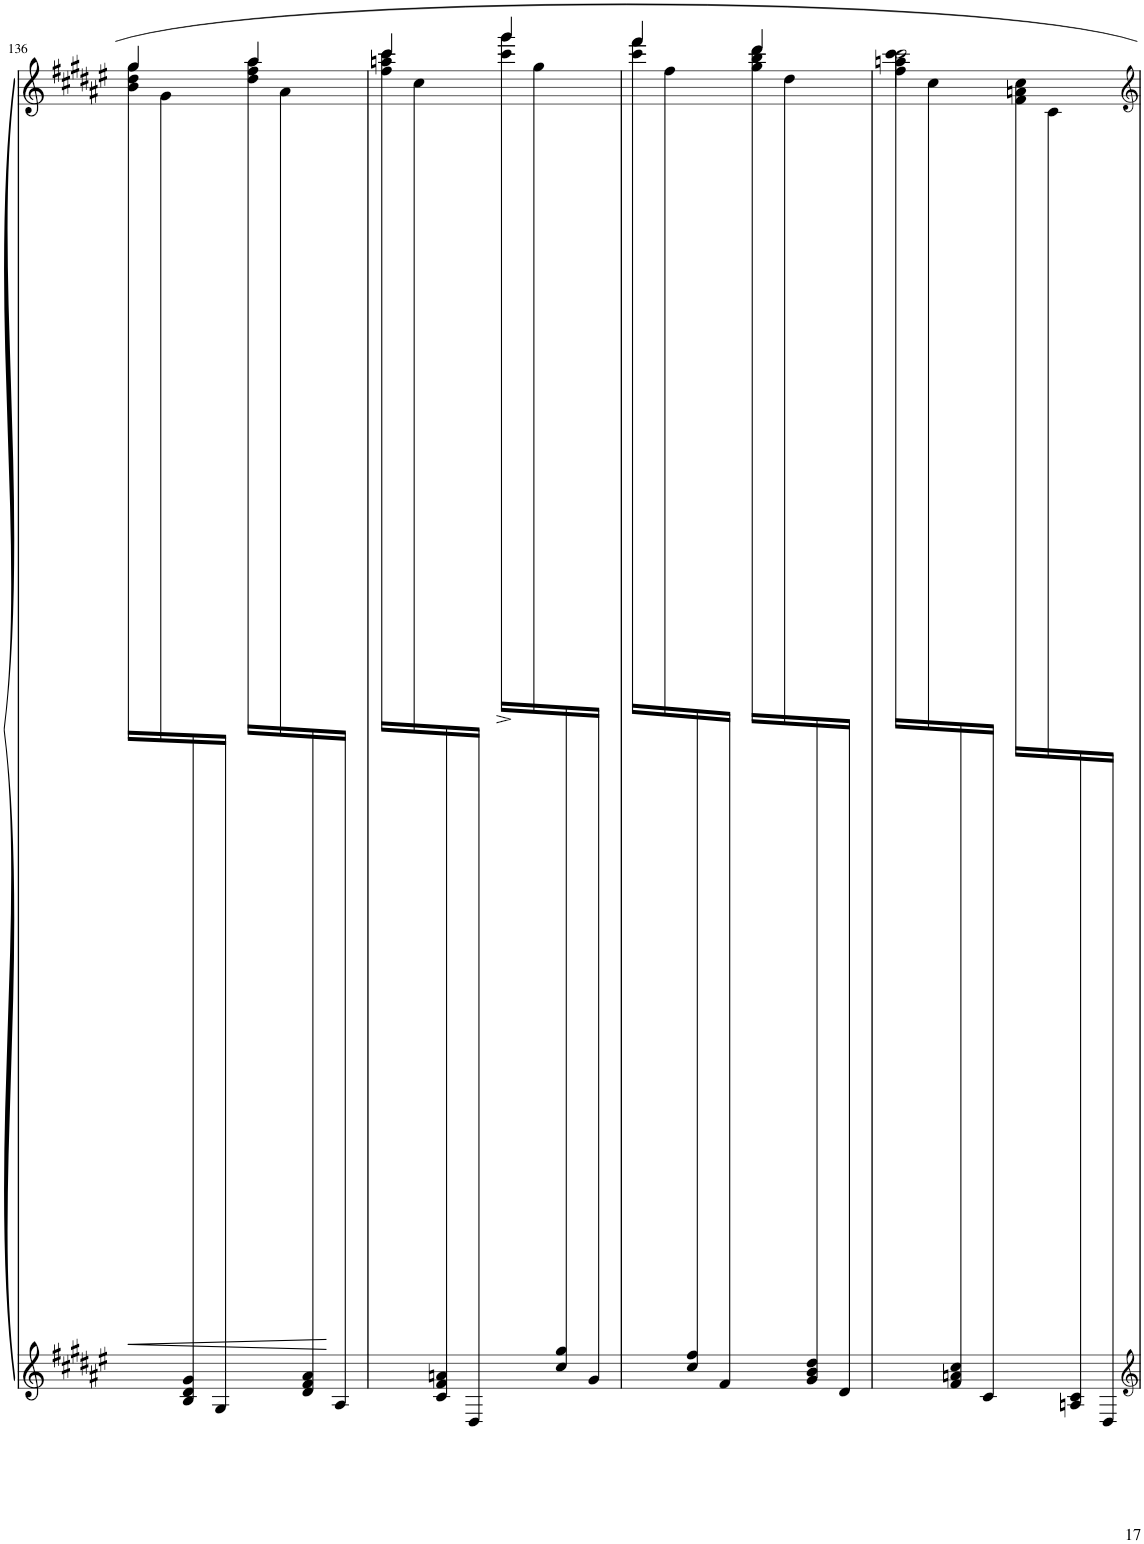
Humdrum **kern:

**kern	**kern	**dynam
*part1	*part1	*part1
*staff2	*staff1	*staff1/2
*I"Piano	*	*
!!LO:PB:g=z
*clefG2	*clefG2	*
*k[f#c#g#d#a#e#]	*k[f#c#g#d#a#e#]	*
*M2/4	*M2/4	*
=136	=136	=136
*^	*	*
!	!	!	!LO:HP:b
*	*	*^	*
*	*	*	*^	*
8ryy	4.ryy	16b\ 16dd#\ 16gg#\LL	4gg#/	4ryy	<
.	.	16g#\	.	.	.
16B/ 16d#/ 16g#/	.	8ryy	.	.	.
16G#/JJ	.	.	.	.	.
4ryy	.	4ryy	16dd#\ 16ff#\ 16aa#\LL	4aa#/	.
.	.	.	16a#\	.	.
.	16d#/ 16f#/ 16a#/	.	8ryy	.	.
.	16A#/JJ	.	.	.	.
*v	*v	*	*	*	*
*	*v	*v	*v	*
.	.	[
=137	=137	=137
*^	*^	*
*	*	*	*^	*
8ryy	4.ryy	16ff#\ 16aan\ 16ccc#\LL	4ccc#/	4ryy	.
.	.	16cc#\	.	.	.
16c#/ 16f#/ 16an/	.	8ryy	.	.	.
16D#/JJ	.	.	.	.	.
4ryy	.	4ryy	16ccc#\^ 16ggg#\^LL	4ggg#/	.
.	.	.	16gg#\	.	.
.	16cc#/ 16gg#/	.	8ryy	.	.
.	16g#/JJ	.	.	.	.
=138	=138	=138	=138	=138	=138
8ryy	4.ryy	16ccc#\ 16fff#\LL	4fff#/	4ryy	.
.	.	16ff#\	.	.	.
16cc#/ 16ff#/	.	8ryy	.	.	.
16f#/JJ	.	.	.	.	.
4ryy	.	4ryy	16gg#\ 16bb\ 16ddd#\LL	4ddd#/	.
.	.	.	16dd#\	.	.
.	16g#/ 16b/ 16dd#/	.	8ryy	.	.
.	16d#/JJ	.	.	.	.
*	*	*	*v	*v	*
=139	=139	=139	=139	=139
8ryy	2ryy	16ff#\ 16aan\ 16ccc#\LL	2ccc#\	.
.	.	16cc#\	.	.
16f#/ 16an/ 16cc#/	.	8ryy	.	.
16c#/JJ	.	.	.	.
8ryy	.	16f#\ 16an\ 16cc#\LL	.	.
.	.	16c#\	.	.
16An/ 16c#/	.	8ryy	.	.
16D#/JJ	.	.	.	.
*v	*v	*	*	*
*	*v	*v	*
=	=	=
*-	*-	*-
